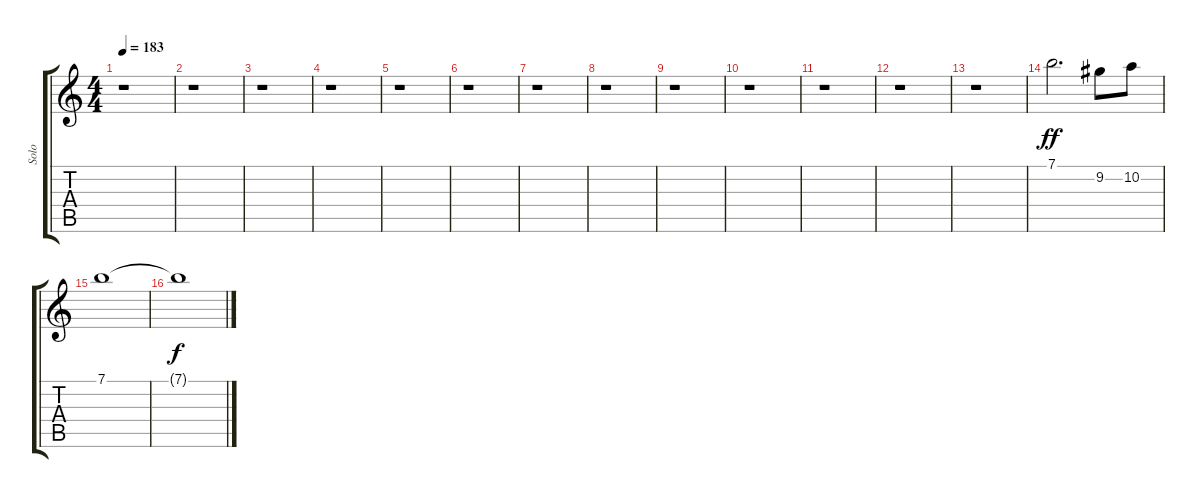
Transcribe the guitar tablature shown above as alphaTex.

\track ("Solo" "Solo") {instrument overdrivenguitar}
\staff {score tabs}
\tuning (E4 B3 G3 D3 A2 E2) {hide}
\ts (4 4)
\tempo 183
\clef g2
\ks c
r.1{dy ff} |
r.1 |
r.1 |
r.1 |
r.1 |
r.1 |
r.1 |
r.1 |
r.1 |
r.1 |
r.1 |
r.1 |
r.1 |
7.1.2{d} 9.2.8 10.2.8 |
7.1.1 |
7.1{t}.1{dy f}
